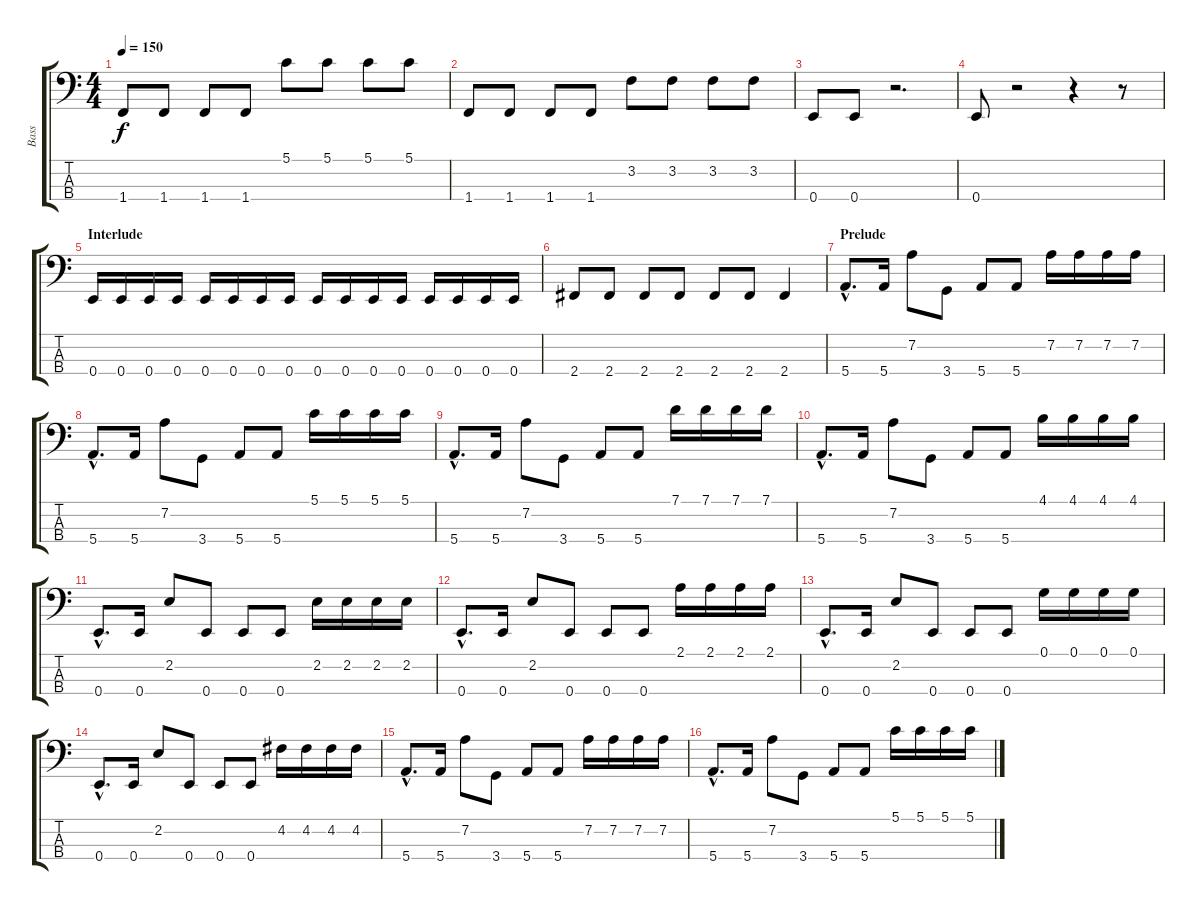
\track ("Bass" "Bass") {instrument electricbassfinger}
\staff {score tabs}
\tuning (G2 D2 A1 E1) {hide}
\ts (4 4)
\tempo 150
\clef f4
\ks c
1.4.8{dy f} 1.4.8 1.4.8 1.4.8 5.1.8 5.1.8 5.1.8 5.1.8 |
1.4.8 1.4.8 1.4.8 1.4.8 3.2.8 3.2.8 3.2.8 3.2.8 |
0.4.8 0.4.8 r.2{d} |
0.4.8 r.2 r.4 r.8 |
\section ("" "Interlude")
0.4.16 0.4.16 0.4.16 0.4.16 0.4.16 0.4.16 0.4.16 0.4.16 0.4.16 0.4.16 0.4.16 0.4.16 0.4.16 0.4.16 0.4.16 0.4.16 |
2.4.8 2.4.8 2.4.8 2.4.8 2.4.8 2.4.8 2.4.4 |
\section ("" "Prelude")
5.4{hac}.8{d} 5.4.16 7.2.8 3.4.8 5.4.8 5.4.8 7.2.16 7.2.16 7.2.16 7.2.16 |
5.4{hac}.8{d} 5.4.16 7.2.8 3.4.8 5.4.8 5.4.8 5.1.16 5.1.16 5.1.16 5.1.16 |
5.4{hac}.8{d} 5.4.16 7.2.8 3.4.8 5.4.8 5.4.8 7.1.16 7.1.16 7.1.16 7.1.16 |
5.4{hac}.8{d} 5.4.16 7.2.8 3.4.8 5.4.8 5.4.8 4.1.16 4.1.16 4.1.16 4.1.16 |
0.4{hac}.8{d} 0.4.16 2.2.8 0.4.8 0.4.8 0.4.8 2.2.16 2.2.16 2.2.16 2.2.16 |
0.4{hac}.8{d} 0.4.16 2.2.8 0.4.8 0.4.8 0.4.8 2.1.16 2.1.16 2.1.16 2.1.16 |
0.4{hac}.8{d} 0.4.16 2.2.8 0.4.8 0.4.8 0.4.8 0.1.16 0.1.16 0.1.16 0.1.16 |
0.4{hac}.8{d} 0.4.16 2.2.8 0.4.8 0.4.8 0.4.8 4.2.16 4.2.16 4.2.16 4.2.16 |
5.4{hac}.8{d} 5.4.16 7.2.8 3.4.8 5.4.8 5.4.8 7.2.16 7.2.16 7.2.16 7.2.16 |
5.4{hac}.8{d} 5.4.16 7.2.8 3.4.8 5.4.8 5.4.8 5.1.16 5.1.16 5.1.16 5.1.16
